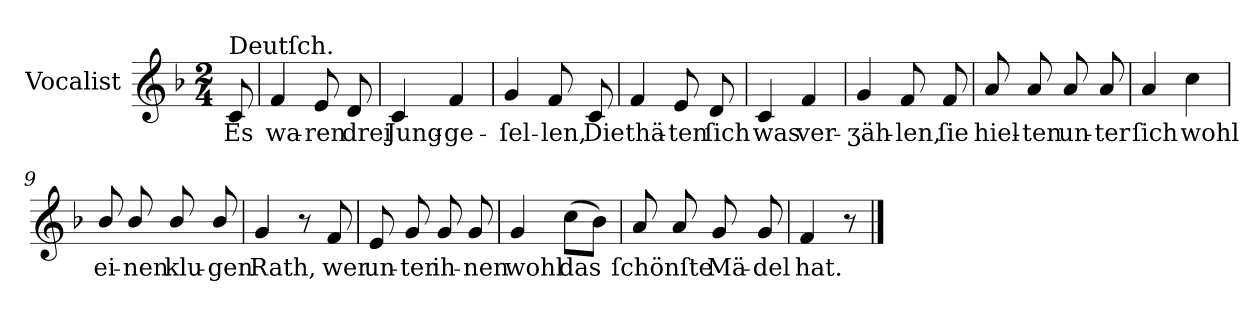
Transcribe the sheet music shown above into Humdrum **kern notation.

**kern	**text
*part1	*part1
*staff1	*staff1
*I"Vocalist	*
*k[b-]	*
*F:	*
*M2/4	*
=	=
!LO:TX:a:t=Deutſch.	!
8c	Es
=1	=1
4f	wa-
8e	-ren
8d	drei
=2	=2
4c	Jung-
4f	-ge-
=3	=3
4g	-ſel-
8f	-len,
8c	Die
=4	=4
4f	thä-
8e	-ten
8d	ſich
=5	=5
4c	was
4f	ver-
=6	=6
4g	-ʒäh-
8f	-len,
8f	ſie
=7	=7
8a	hiel-
8a	-ten
8a	un-
8a	-ter
=8	=8
4a	ſich
4cc	wohl
=9	=9
8b-/	ei-
8b-/	-nen
8b-/	klu-
8b-/	-gen
=10	=10
4g	Rath,
8r	.
8f	wer
=11	=11
8e	un-
8g	-ter
8g	ih-
8g	-nen
=12	=12
4g	wohl
(8ccL	das
8b-J)	.
=13	=13
8a	ſchönſte
8a	.
8g	Mä-
8g	-del
=14	=14
4f	hat.
8r	.
==	==
*-	*-
